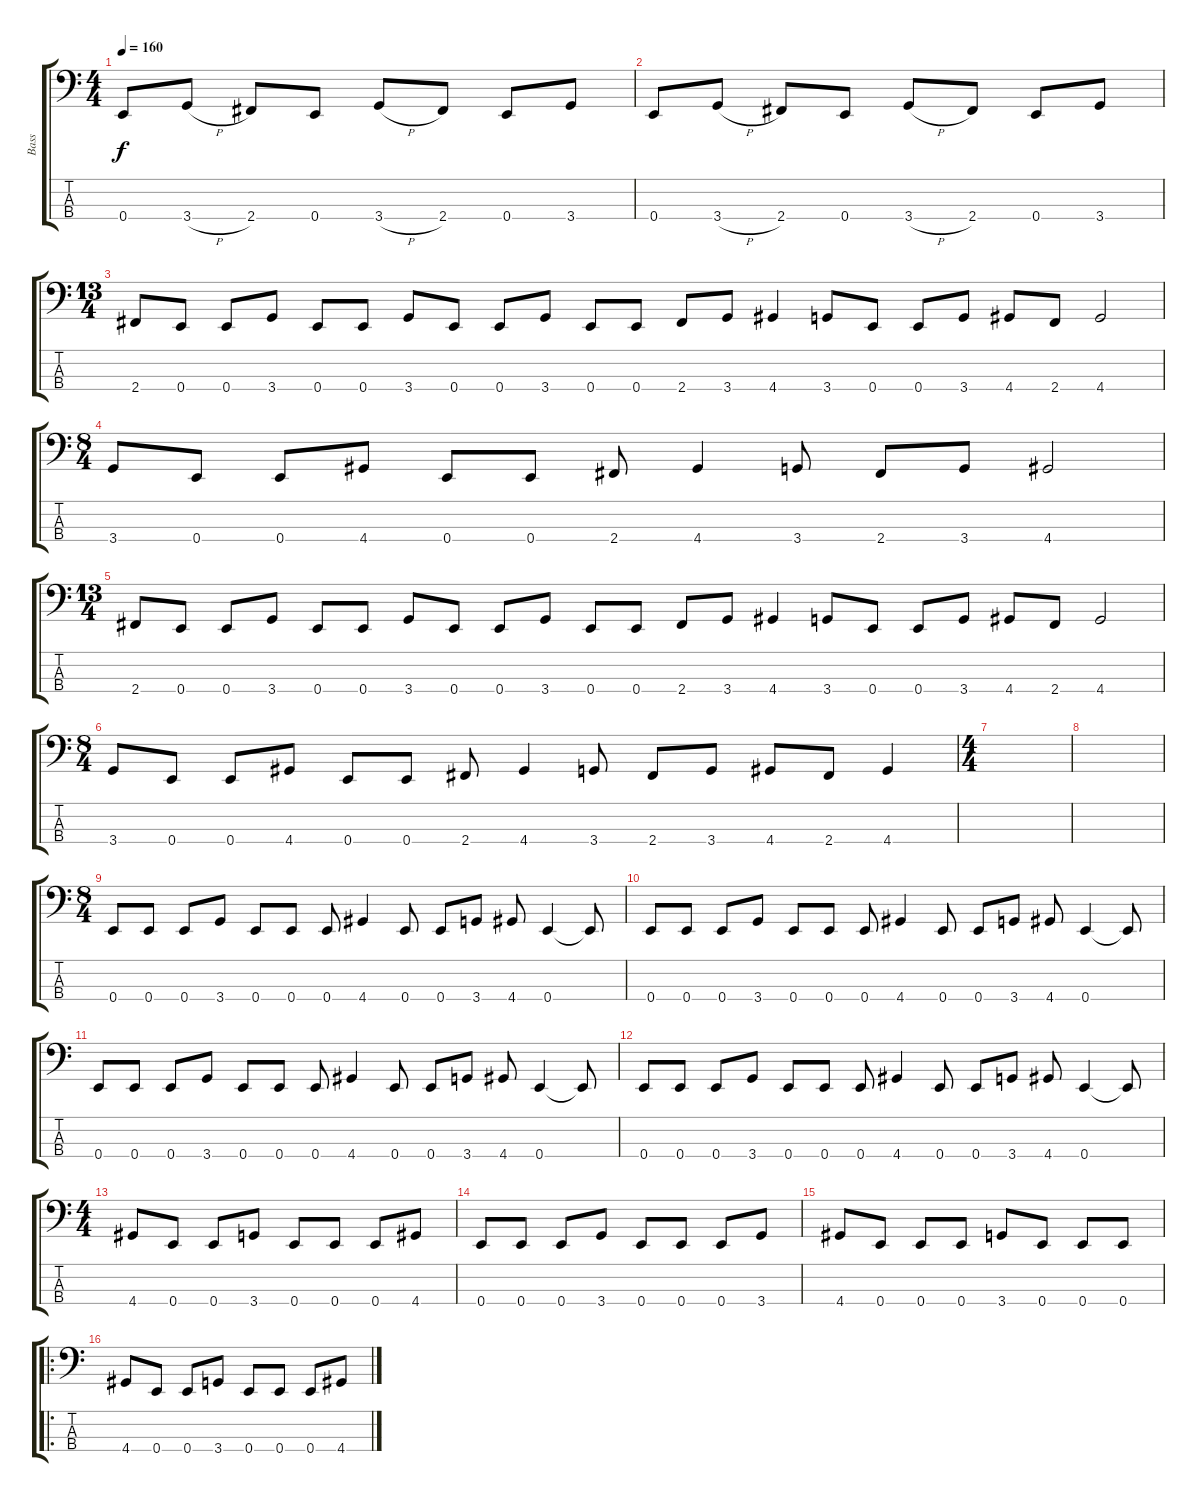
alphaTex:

\track ("Bass" "Bass") {instrument electricbasspick}
\staff {score tabs}
\tuning (G2 D2 A1 E1) {hide}
\ts (4 4)
\tempo 160
\clef f4
\ks c
0.4.8{dy f} 3.4{h}.8 2.4.8 0.4.8 3.4{h}.8 2.4.8 0.4.8 3.4.8 |
0.4.8 3.4{h}.8 2.4.8 0.4.8 3.4{h}.8 2.4.8 0.4.8 3.4.8 |
\ts (13 4)
2.4.8 0.4.8 0.4.8 3.4.8 0.4.8 0.4.8 3.4.8 0.4.8 0.4.8 3.4.8 0.4.8 0.4.8 2.4.8 3.4.8 4.4.4 3.4.8 0.4.8 0.4.8 3.4.8 4.4.8 2.4.8 4.4.2 |
\ts (8 4)
3.4.8 0.4.8 0.4.8 4.4.8 0.4.8 0.4.8 2.4.8 4.4.4 3.4.8 2.4.8 3.4.8 4.4.2 |
\ts (13 4)
2.4.8 0.4.8 0.4.8 3.4.8 0.4.8 0.4.8 3.4.8 0.4.8 0.4.8 3.4.8 0.4.8 0.4.8 2.4.8 3.4.8 4.4.4 3.4.8 0.4.8 0.4.8 3.4.8 4.4.8 2.4.8 4.4.2 |
\ts (8 4)
3.4.8 0.4.8 0.4.8 4.4.8 0.4.8 0.4.8 2.4.8 4.4.4 3.4.8 2.4.8 3.4.8 4.4.8 2.4.8 4.4.4 |
\ts (4 4)
|
|
\ts (8 4)
0.4.8 0.4.8 0.4.8 3.4.8 0.4.8 0.4.8 0.4.8 4.4.4 0.4.8 0.4.8 3.4.8 4.4.8 0.4.4 0.4{t}.8 |
0.4.8 0.4.8 0.4.8 3.4.8 0.4.8 0.4.8 0.4.8 4.4.4 0.4.8 0.4.8 3.4.8 4.4.8 0.4.4 0.4{t}.8 |
0.4.8 0.4.8 0.4.8 3.4.8 0.4.8 0.4.8 0.4.8 4.4.4 0.4.8 0.4.8 3.4.8 4.4.8 0.4.4 0.4{t}.8 |
0.4.8 0.4.8 0.4.8 3.4.8 0.4.8 0.4.8 0.4.8 4.4.4 0.4.8 0.4.8 3.4.8 4.4.8 0.4.4 0.4{t}.8 |
\ts (4 4)
4.4.8 0.4.8 0.4.8 3.4.8 0.4.8 0.4.8 0.4.8 4.4.8 |
0.4.8 0.4.8 0.4.8 3.4.8 0.4.8 0.4.8 0.4.8 3.4.8 |
4.4.8 0.4.8 0.4.8 0.4.8 3.4.8 0.4.8 0.4.8 0.4.8 |
\ro
4.4.8 0.4.8 0.4.8 3.4.8 0.4.8 0.4.8 0.4.8 4.4.8
